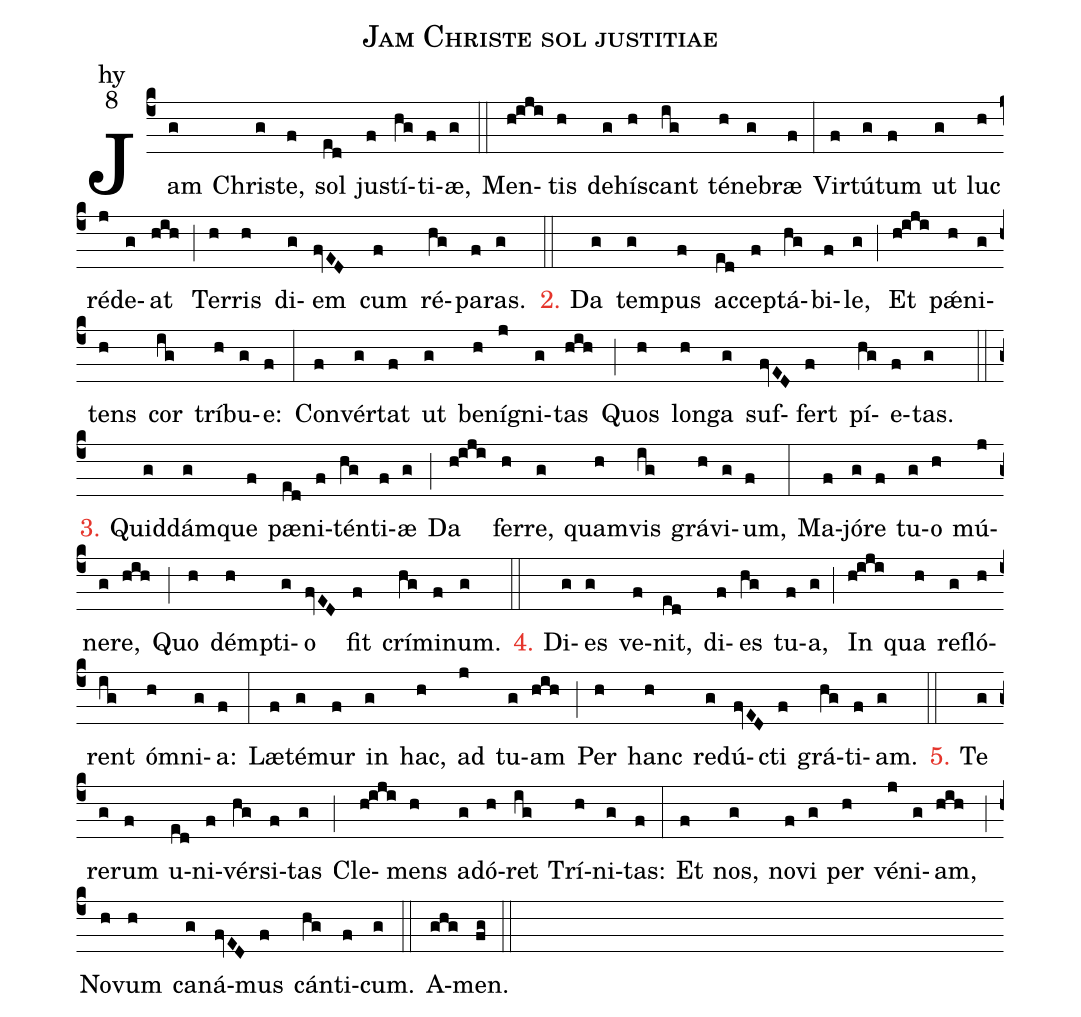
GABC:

name: Jam Christe sol justitiae;
office-part: hy;
mode: 8;
%%
(c4) Jam(g) Chri(g)ste,(f) sol(ed) ju(f)stí(hg)ti(f)æ,(g) (::)
Men(h!iji)tis(h) de(g)hí(h)scant(ig) té(h)ne(g)bræ(f) (:)
Vir(f)tú(g)tum(f) ut(g) luc(h) ré(j)de(g)at(hih) (;)
Ter(h)ris(h) di(g)em(fvED) cum(f) ré(hg)pa(f)ras.(g) (::)

<c>2.</c> Da(g) tem(g)pus(f) ac(ed)cep(f)tá(hg)bi(f)le,(g) (;)
Et(h!iji) pǽ(h)ni(g)tens(h) cor(ig) trí(h)bu(g)e:(f) (:)
Con(f)vér(g)tat(f) ut(g) be(h)ní(j)gni(g)tas(hih) (;)
Quos(h) lon(h)ga(g) suf(fvED)fert(f) pí(hg)e(f)tas.(g) (::)

<c>3.</c> Quid(g)dám(g)que(f) pæ(ed)ni(f)tén(hg)ti(f)æ(g) (;)
Da(h!iji) fer(h)re,(g) quam(h)vis(ig) grá(h)vi(g)um,(f) (:)
Ma(f)jó(g)re(f) tu(g)o(h) mú(j)ne(g)re,(hih) (;)
Quo(h) dém(h)pti(g)o(fvED) fit(f) crí(hg)mi(f)num.(g) (::)

<c>4.</c> Di(g)es(g) ve(f)nit,(ed) di(f)es(hg) tu(f)a,(g) (;)
In(h!iji) qua(h) re(g)fló(h)rent(ig) óm(h)ni(g)a:(f) (:)
Læ(f)té(g)mur(f) in(g) hac,(h) ad(j) tu(g)am(hih) (;)
Per(h) hanc(h) re(g)dú(fvED)cti(f) grá(hg)ti(f)am.(g) (::)

<c>5.</c> Te(g) re(g)rum(f) u(ed)ni(f)vér(hg)si(f)tas(g) (;)
Cle(h!iji)mens(h) a(g)dó(h)ret(ig) Trí(h)ni(g)tas:(f) (:)
Et(f) nos,(g) no(f)vi(g) per(h) vé(j)ni(g)am,(hih) (;)
No(h)vum(h) ca(g)ná(fvED)mus(f) cán(hg)ti(f)cum.(g) (::)

A(ghg)men.(fg) (::)
